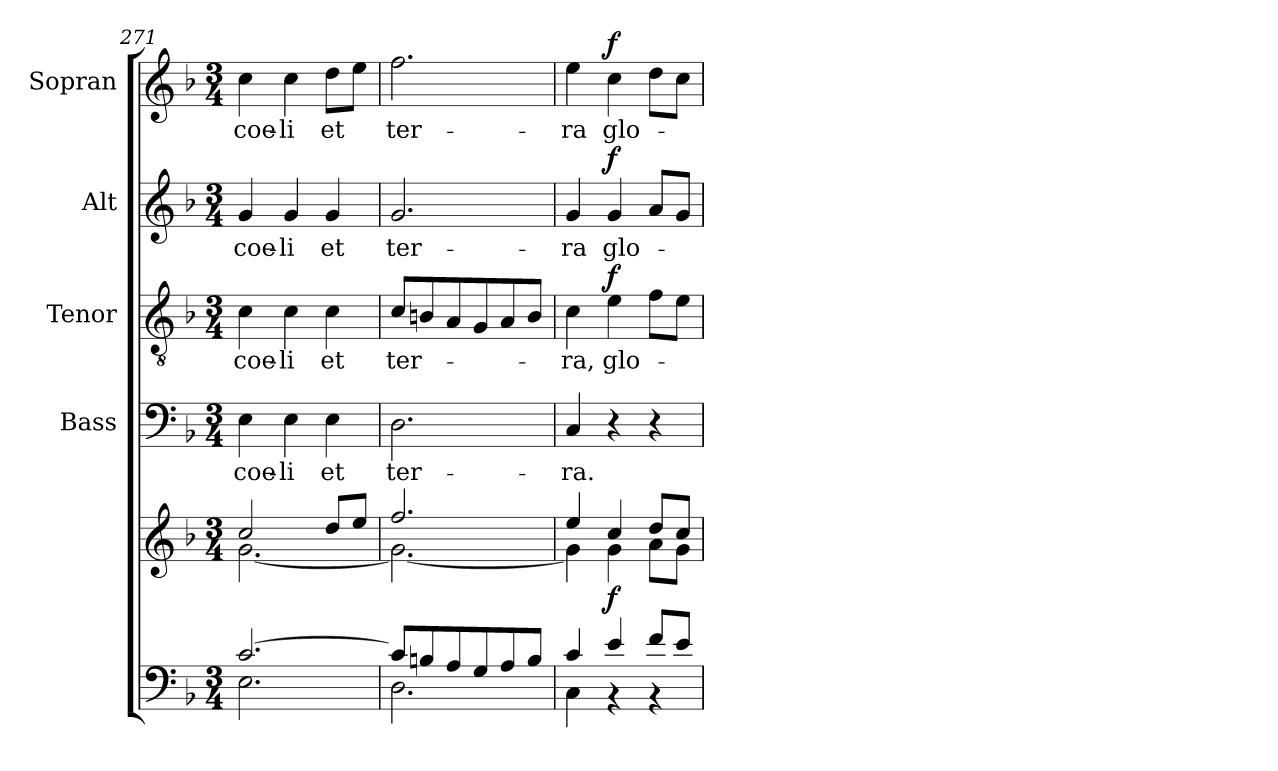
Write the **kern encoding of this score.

**kern	**kern	**dynam	**kern	**text	**kern	**text	**dynam	**kern	**text	**dynam	**kern	**text	**dynam
*part5	*part5	*part5	*part4	*part4	*part3	*part3	*part3	*part2	*part2	*part2	*part1	*part1	*part1
*staff6	*staff5	*staff5/6	*staff4	*staff4	*staff3	*staff3	*staff3	*staff2	*staff2	*staff2	*staff1	*staff1	*staff1
*	*	*	*I"Bass	*	*I"Tenor	*	*	*I"Alt	*	*	*I"Sopran	*	*
*	*	*	*I'B.	*	*I'T.	*	*	*I'A.	*	*	*I'S.	*	*
*clefF4	*clefG2	*	*clefF4	*	*clefGv2	*	*	*clefG2	*	*	*clefG2	*	*
*k[b-]	*k[b-]	*	*k[b-]	*	*k[b-]	*	*	*k[b-]	*	*	*k[b-]	*	*
*F:	*F:	*	*F:	*	*F:	*	*	*F:	*	*	*F:	*	*
*M3/4	*M3/4	*	*M3/4	*	*M3/4	*	*	*M3/4	*	*	*M3/4	*	*
=271	=271	=271	=271	=271	=271	=271	=271	=271	=271	=271	=271	=271	=271
*^	*^	*	*	*	*	*	*	*	*	*	*	*	*
!	!	!	!	!	!	!LO:LY:b	!	!LO:LY:b	!	!	!LO:LY:b	!	!	!LO:LY:b	!
[>2.c/	2.E\	2cc/	[<2.g\	.	4E\	coe-	4c\	coe-	.	4g/	coe-	.	4cc\	coe-	.
!	!	!	!	!	!	!LO:LY:b	!	!LO:LY:b	!	!	!LO:LY:b	!	!	!LO:LY:b	!
.	.	.	.	.	4E\	-li	4c\	-li	.	4g/	-li	.	4cc\	-li	.
!	!	!	!	!	!	!LO:LY:b	!	!LO:LY:b	!	!	!LO:LY:b	!	!	!LO:LY:b	!
.	.	8dd/L	.	.	4E\	et	4c\	et	.	4g/	et	.	8dd\L	et	.
.	.	8ee/J	.	.	.	.	.	.	.	.	.	.	8ee\J	.	.
=272	=272	=272	=272	=272	=272	=272	=272	=272	=272	=272	=272	=272	=272	=272	=272
!	!	!	!	!	!	!LO:LY:b	!	!LO:LY:b	!	!	!LO:LY:b	!	!	!LO:LY:b	!
8c/L]	2.D\	2.ff/	2.g\_	.	2.D\	ter-	8c/L	ter-	.	2.g/	ter-	.	2.ff\	ter-	.
8Bn/	.	.	.	.	.	.	8Bn/	.	.	.	.	.	.	.	.
8A/	.	.	.	.	.	.	8A/	.	.	.	.	.	.	.	.
8G/	.	.	.	.	.	.	8G/	.	.	.	.	.	.	.	.
8A/	.	.	.	.	.	.	8A/	.	.	.	.	.	.	.	.
8B/J	.	.	.	.	.	.	8B/J	.	.	.	.	.	.	.	.
=273	=273	=273	=273	=273	=273	=273	=273	=273	=273	=273	=273	=273	=273	=273	=273
!	!	!	!	!	!	!LO:LY:b	!	!LO:LY:b	!	!	!LO:LY:b	!	!	!LO:LY:b	!
4c/	4C\	4ee/	4g\]	.	4C/	-ra.	4c\	-ra,	.	4g/	-ra	.	4ee\	-ra	.
!	!	!	!	!LO:DY:b	!	!	!	!LO:LY:b	!LO:DY:a	!	!LO:LY:b	!LO:DY:a	!	!LO:LY:b	!LO:DY:a
4e/	4rAA	4cc/	4g\	f	4r	.	4e\	glo-	f	4g/	glo-	f	4cc\	glo-	f
8f/L	4rBB	8dd/L	8a\L	.	4r	.	8f\L	.	.	8a/L	.	.	8dd\L	.	.
8e/J	.	8cc/J	8g\J	.	.	.	8e\J	.	.	8g/J	.	.	8cc\J	.	.
*v	*v	*	*	*	*	*	*	*	*	*	*	*	*	*	*
*	*v	*v	*	*	*	*	*	*	*	*	*	*	*	*
=	=	=	=	=	=	=	=	=	=	=	=	=	=
*-	*-	*-	*-	*-	*-	*-	*-	*-	*-	*-	*-	*-	*-
